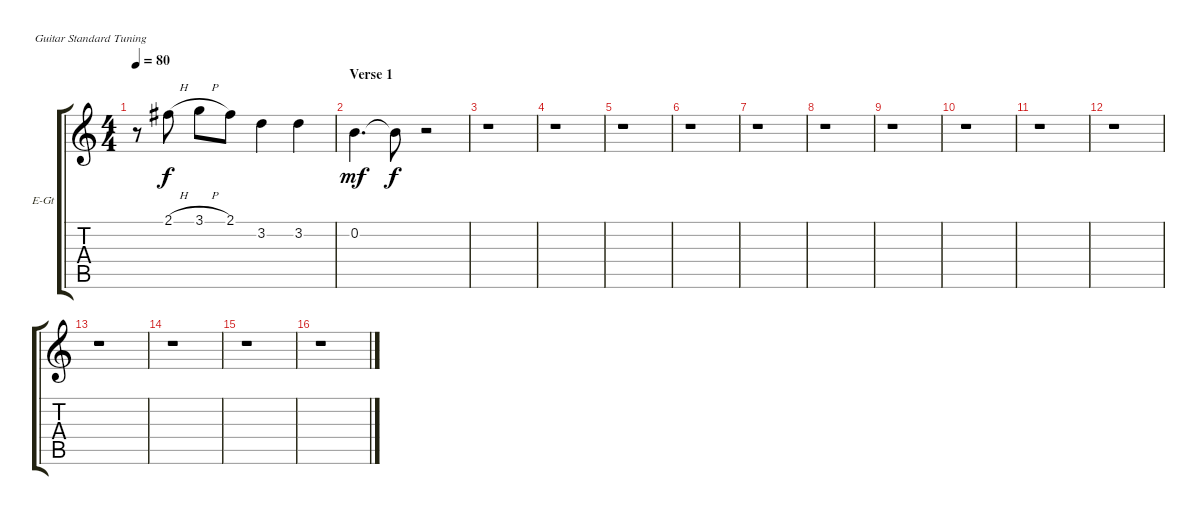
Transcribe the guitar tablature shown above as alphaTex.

\bracketExtendMode groupsimilarinstruments
\firstSystemTrackNameOrientation horizontal
\otherSystemsTrackNameOrientation horizontal
\track ("Guitar 3 (Solo)" "E-Gt") {mute instrument overdrivenguitar}
\staff {score tabs}
\tuning (E4 B3 G3 D3 A2 E2)
\ts (4 4)
\tempo 80
\clef g2
\ks c
r.8{dy f} 2.1{h}.8 3.1{h}.8 2.1.8 3.2.4 3.2.4 |
\section ("" "Verse 1")
0.2.4{d dy mf} 0.2{t}.8{dy f} r.2 |
r.1 |
r.1 |
r.1 |
r.1 |
r.1 |
r.1 |
r.1 |
r.1 |
r.1 |
r.1 |
r.1 |
r.1 |
r.1 |
r.1
